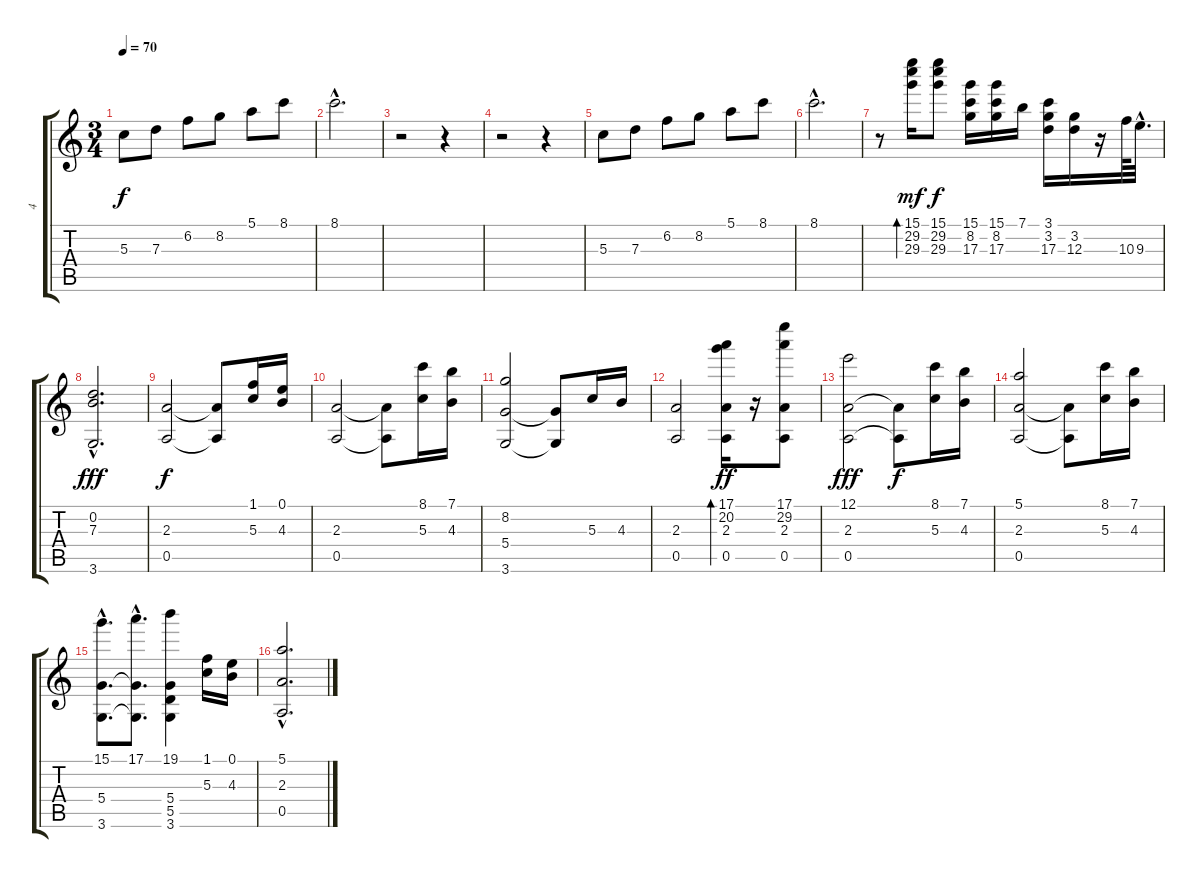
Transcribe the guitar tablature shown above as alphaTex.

\track ("4" "4") {instrument electricguitarclean}
\staff {score tabs}
\tuning (E4 B3 G3 D3 A2 E2) {hide}
\ts (3 4)
\tempo 70
\clef g2
\ks c
5.3.8{dy f volume 15 balance 4 instrument brightacousticpiano} 7.3.8 6.2.8 8.2.8 5.1.8 8.1.8 |
8.1{hac}.2{d} |
r.2 r.4 |
r.2 r.4 |
5.3.8 7.3.8 6.2.8 8.2.8 5.1.8 8.1.8 |
8.1{hac}.2{d} |
r.8 (15.1 29.2 29.3).16{bd 240 dy mf} (15.1 29.2 29.3).8{dy f} (15.1 8.2 17.3).16 (15.1 8.2 17.3).16 7.1.16 (3.1 3.2 17.3).16 (3.2 12.3).16 r.16 10.3.64 9.3{hac}.32{d} |
(0.2{hac} 7.3{hac} 3.6{hac}).2{d dy fff} |
(2.3 0.5).2{dy f} (2.3{t} 0.5{t}).8 (1.1 5.3).16 (0.1 4.3).16 |
(2.3 0.5).2 (2.3{t} 0.5{t}).8 (8.1 5.3).16 (7.1 4.3).16 |
(8.2 5.4 3.6).2 (5.4{t} 3.6{t}).8 5.3.16 4.3.16 |
(2.3 0.5).2 (17.1 20.2 2.3 0.5).16{bd 120 dy ff} r.16 (17.1 29.2 2.3 0.5).8 |
(12.1 2.3 0.5).2{dy fff} (2.3{t} 0.5{t}).8{dy f} (8.1 5.3).16 (7.1 4.3).16 |
(5.1 2.3 0.5).2 (2.3{t} 0.5{t}).8 (8.1 5.3).16 (7.1 4.3).16 |
(15.1{hac} 5.4{hac} 3.6{hac}).8{d} (17.1{hac} 5.4{hac t} 3.6{hac t}).8{d} (19.1 5.4 5.5 3.6).4 (1.1 5.3).16 (0.1 4.3).16 |
(5.1{hac} 2.3{hac} 0.5{hac}).2{d}
